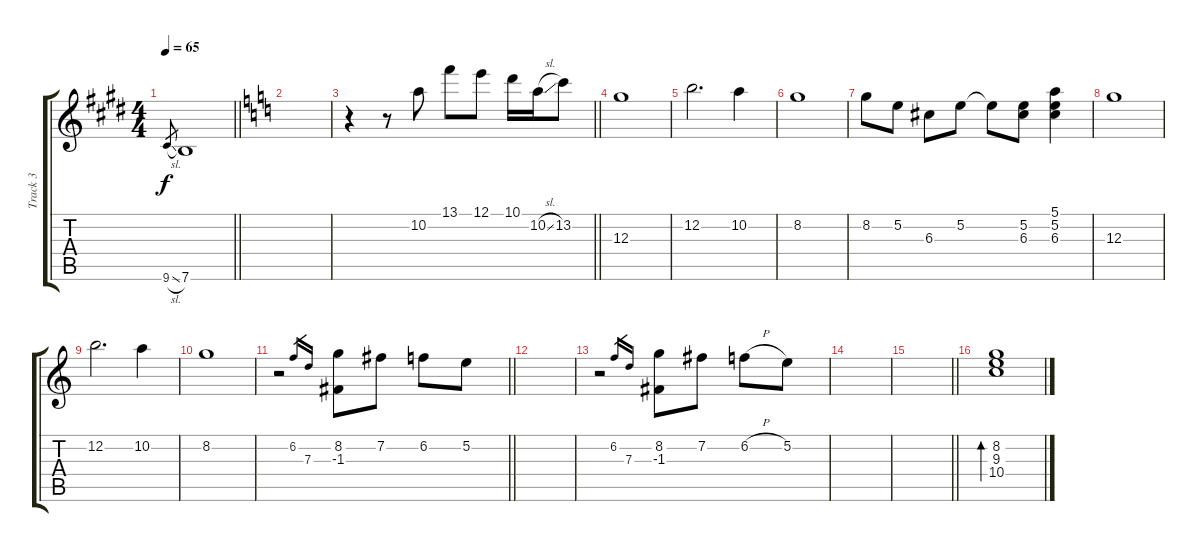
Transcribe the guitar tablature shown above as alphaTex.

\track ("Track 3" "Track 3") {instrument electricguitarjazz}
\staff {score tabs}
\tuning (E4 B3 G3 D3 A2 E2) {hide}
\ts (4 4)
\tempo 65
\clef g2
\barLineRight lightlight
\ks e
9.6{sl}.8{gr dy f} 7.6.1 |
\ks c
|
\barLineRight lightlight
r.4 r.8{volume 4} 10.2.8{instrument electricguitarjazz} 13.1.8 12.1.8 10.1.16 10.2{sl}.16 13.2.8 |
12.3.1 |
12.2.2{d} 10.2.4 |
8.2.1 |
8.2.8 5.2.8 6.3.8 5.2.8 5.2{t}.8 (5.2 6.3).8 (5.1 5.2 6.3).4 |
12.3.1 |
12.2.2{d} 10.2.4 |
8.2.1 |
\barLineRight lightlight
r.2 6.2.16{gr} 7.3.16{gr} (8.2 -1.3).8 7.2.8 6.2.8 5.2.8 |
|
r.2 6.2.16{gr} 7.3.16{gr} (8.2 -1.3).8 7.2.8 6.2{h}.8 5.2.8 |
|
\barLineRight lightlight
|
(8.2 9.3 10.4).1{bd 240}
